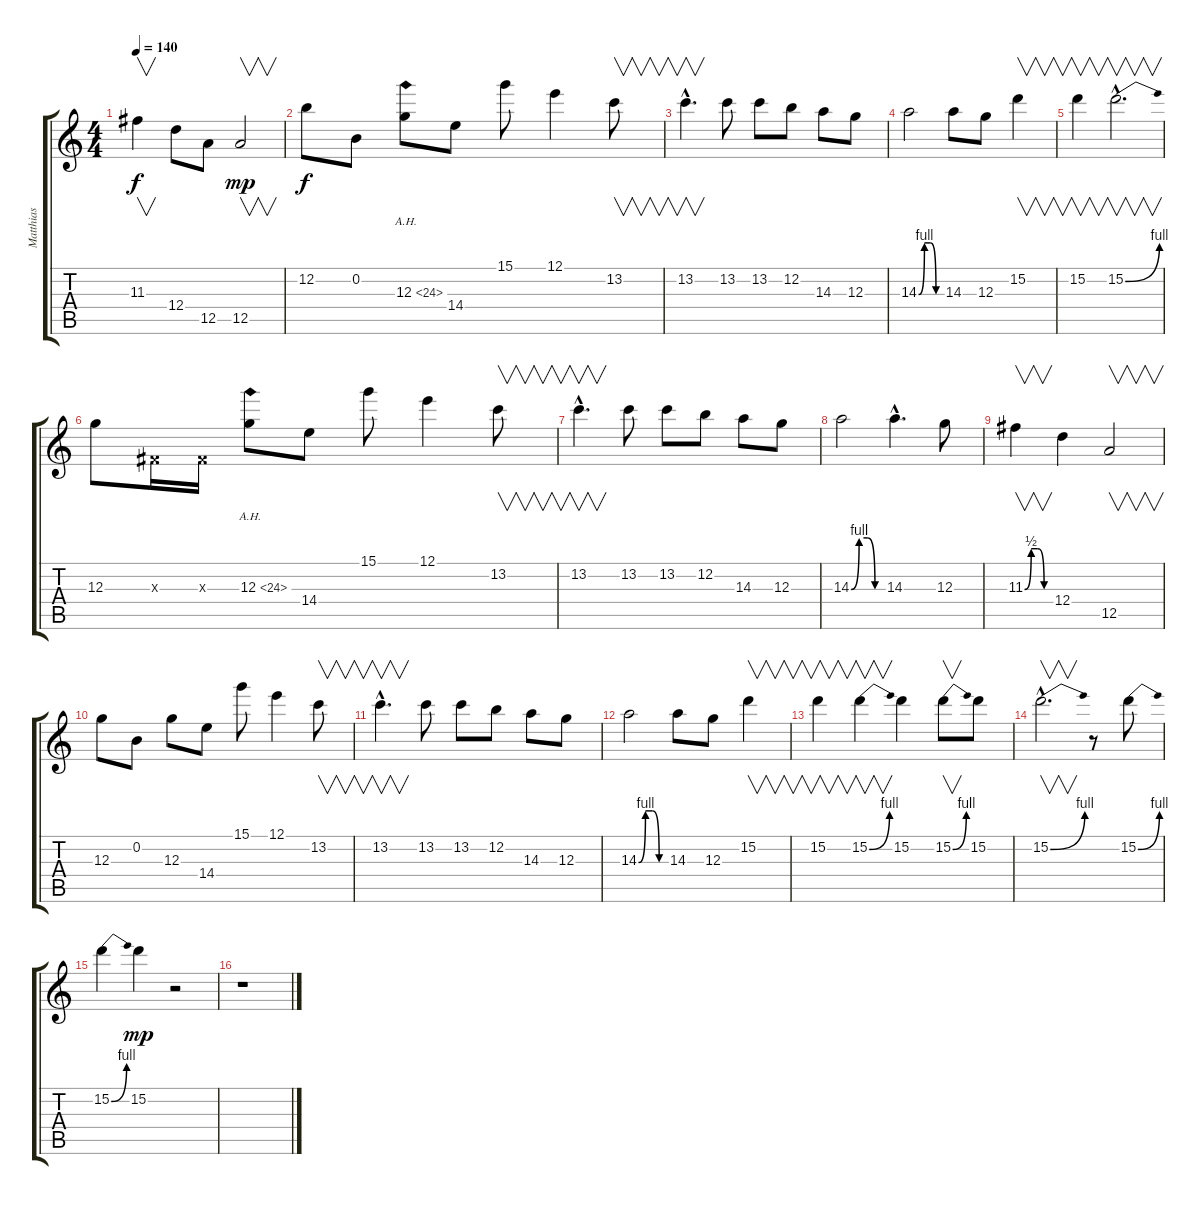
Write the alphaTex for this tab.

\track ("Matthias" "Matthias") {instrument distortionguitar}
\staff {score tabs}
\tuning (E4 B3 G3 D3 A2 E2) {hide}
\ts (4 4)
\tempo 140
\clef g2
\ks c
11.3.4{v dy f} 12.4.8 12.5.8 12.5.2{v dy mp} |
12.2.8{dy f} 0.2.8 12.3{ah 12}.8 14.4.8 15.1.8 12.1.4 13.2.8{v} |
13.2{hac}.4{v d} 13.2.8 13.2.8 12.2.8 14.3.8 12.3.8 |
14.3{be (custom 0 0 15 4 30 4 45 0 60 0)}.2 14.3.8 12.3.8 15.2.4{v} |
15.2.4{v} 15.2{be (bend 0 0 60 4) hac}.2{v d} |
12.3.8 -1.3{x}.16 -1.3{x}.16 12.3{ah 12}.8 14.4.8 15.1.8 12.1.4 13.2.8{v} |
13.2{hac}.4{v d} 13.2.8 13.2.8 12.2.8 14.3.8 12.3.8 |
14.3{be (custom 0 0 15 4 30 4 45 0 60 0)}.2 14.3{hac}.4{d} 12.3.8 |
11.3{be (custom 0 0 15 2 30 2 45 0 60 0)}.4{v} 12.4.4 12.5.2{v} |
12.3.8 0.2.8 12.3.8 14.4.8 15.1.8 12.1.4 13.2.8{v} |
13.2{hac}.4{v d} 13.2.8 13.2.8 12.2.8 14.3.8 12.3.8 |
14.3{be (custom 0 0 15 4 30 4 45 0 60 0)}.2 14.3.8 12.3.8 15.2.4{v} |
15.2.4{v} 15.2{be (bend 0 0 60 4)}.4{v} 15.2.4 15.2{be (bend 0 0 60 4)}.8{v} 15.2.8 |
15.2{be (bend 0 0 60 4) hac}.2{v d} r.8 15.2{be (bend 0 0 60 4)}.8 |
15.2{be (bend 0 0 60 4)}.4 15.2.4{dy mp} r.2 |
r.1
